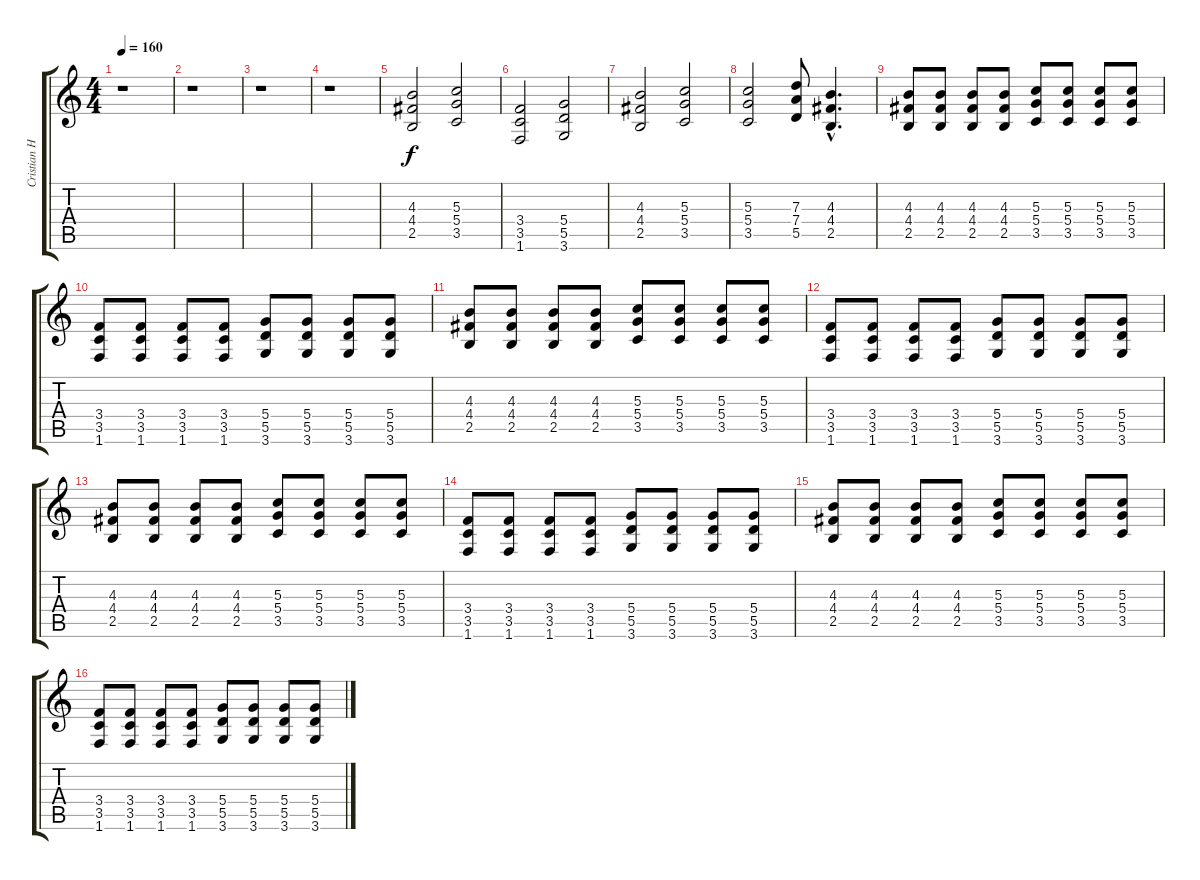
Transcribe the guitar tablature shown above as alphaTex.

\track ("Cristian Humberto Aldana (Guitarra 1)" "Cristian H") {instrument distortionguitar}
\staff {score tabs}
\tuning (E4 B3 G3 D3 A2 E2) {hide}
\ts (4 4)
\tempo 160
\clef g2
\ks c
r.1{dy f instrument distortionguitar} |
r.1 |
r.1 |
r.1 |
(4.3 4.4 2.5).2 (5.3 5.4 3.5).2 |
(3.4 3.5 1.6).2 (5.4 5.5 3.6).2 |
(4.3 4.4 2.5).2 (5.3 5.4 3.5).2 |
(5.3 5.4 3.5).2 (7.3 7.4 5.5).8 (4.3{hac} 4.4{hac} 2.5{hac}).4{d} |
(4.3 4.4 2.5).8 (4.3 4.4 2.5).8 (4.3 4.4 2.5).8 (4.3 4.4 2.5).8 (5.3 5.4 3.5).8 (5.3 5.4 3.5).8 (5.3 5.4 3.5).8 (5.3 5.4 3.5).8 |
(3.4 3.5 1.6).8 (3.4 3.5 1.6).8 (3.4 3.5 1.6).8 (3.4 3.5 1.6).8 (5.4 5.5 3.6).8 (5.4 5.5 3.6).8 (5.4 5.5 3.6).8 (5.4 5.5 3.6).8 |
(4.3 4.4 2.5).8 (4.3 4.4 2.5).8 (4.3 4.4 2.5).8 (4.3 4.4 2.5).8 (5.3 5.4 3.5).8 (5.3 5.4 3.5).8 (5.3 5.4 3.5).8 (5.3 5.4 3.5).8 |
(3.4 3.5 1.6).8 (3.4 3.5 1.6).8 (3.4 3.5 1.6).8 (3.4 3.5 1.6).8 (5.4 5.5 3.6).8 (5.4 5.5 3.6).8 (5.4 5.5 3.6).8 (5.4 5.5 3.6).8 |
(4.3 4.4 2.5).8 (4.3 4.4 2.5).8 (4.3 4.4 2.5).8 (4.3 4.4 2.5).8 (5.3 5.4 3.5).8 (5.3 5.4 3.5).8 (5.3 5.4 3.5).8 (5.3 5.4 3.5).8 |
(3.4 3.5 1.6).8 (3.4 3.5 1.6).8 (3.4 3.5 1.6).8 (3.4 3.5 1.6).8 (5.4 5.5 3.6).8 (5.4 5.5 3.6).8 (5.4 5.5 3.6).8 (5.4 5.5 3.6).8 |
(4.3 4.4 2.5).8 (4.3 4.4 2.5).8 (4.3 4.4 2.5).8 (4.3 4.4 2.5).8 (5.3 5.4 3.5).8 (5.3 5.4 3.5).8 (5.3 5.4 3.5).8 (5.3 5.4 3.5).8 |
(3.4 3.5 1.6).8 (3.4 3.5 1.6).8 (3.4 3.5 1.6).8 (3.4 3.5 1.6).8 (5.4 5.5 3.6).8 (5.4 5.5 3.6).8 (5.4 5.5 3.6).8 (5.4 5.5 3.6).8
